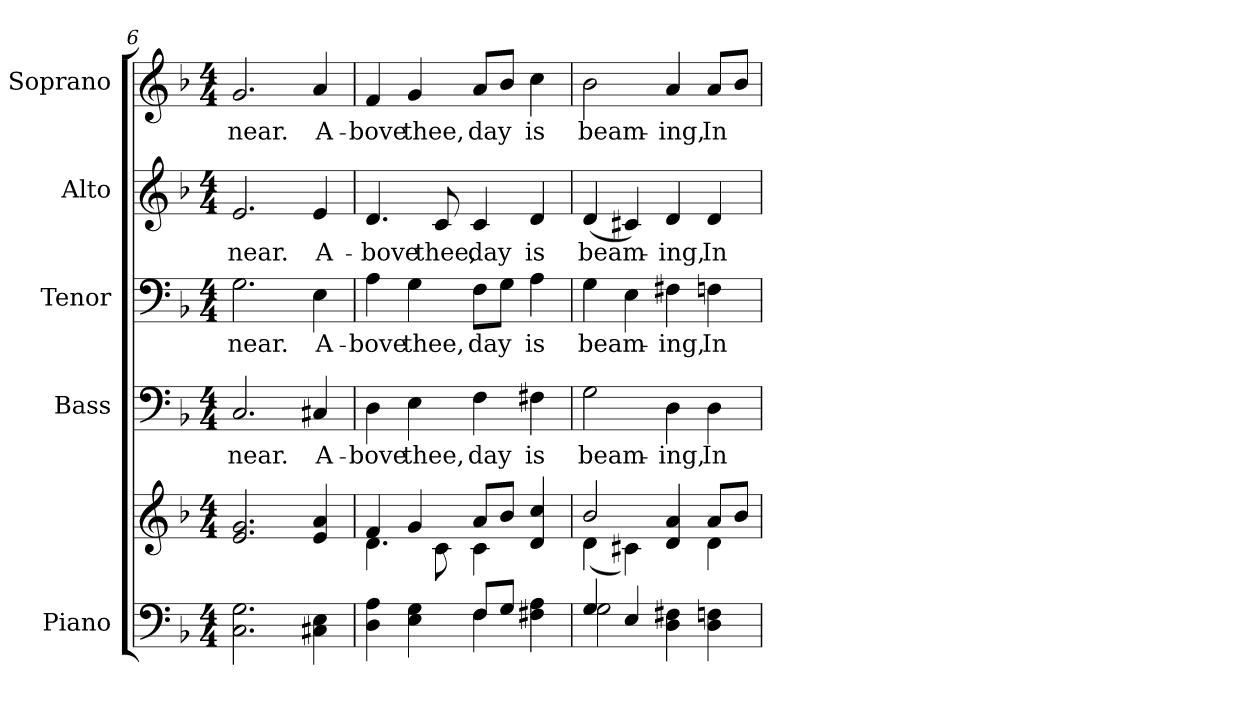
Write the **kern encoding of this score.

**kern	**kern	**kern	**text	**kern	**text	**kern	**text	**kern	**text
*part5	*part5	*part4	*part4	*part3	*part3	*part2	*part2	*part1	*part1
*staff6	*staff5	*staff4	*staff4	*staff3	*staff3	*staff2	*staff2	*staff1	*staff1
*I"Piano	*	*I"Bass	*	*I"Tenor	*	*I"Alto	*	*I"Soprano	*
*I'Pno.	*	*I'B.	*	*I'T.	*	*I'A.	*	*I'S.	*
*clefF4	*clefG2	*clefF4	*	*clefF4	*	*clefG2	*	*clefG2	*
*k[b-]	*k[b-]	*k[b-]	*	*k[b-]	*	*k[b-]	*	*k[b-]	*
*F:	*F:	*F:	*	*F:	*	*F:	*	*F:	*
*M4/4	*M4/4	*M4/4	*	*M4/4	*	*M4/4	*	*M4/4	*
=6	=6	=6	=6	=6	=6	=6	=6	=6	=6
!	!	!	!LO:LY:b:color=#000000	!	!	!	!	!	!
!	!	!	!	!	!LO:LY:b:color=#000000	!	!	!	!
!	!	!	!	!	!	!	!LO:LY:b:color=#000000	!	!
!	!	!	!	!	!	!	!	!	!LO:LY:b:color=#000000
2.Ci\ 2.Gi	2.ei/ 2.gi	2.Ci/	near.	2.Gi\	near.	2.ei/	near.	2.gi/	near.
!	!	!	!LO:LY:b:color=#000000	!	!	!	!	!	!
!	!	!	!	!	!LO:LY:b:color=#000000	!	!	!	!
!	!	!	!	!	!	!	!LO:LY:b:color=#000000	!	!
!	!	!	!	!	!	!	!	!	!LO:LY:b:color=#000000
4C#Xi\ 4Ei	4ei/ 4ai	4C#Xi/	A-	4Ei\	A-	4ei/	A-	4ai/	A-
!!LO:PB:g=z
=7	=7	=7	=7	=7	=7	=7	=7	=7	=7
*^	*^	*	*	*	*	*	*	*	*
!	!	!	!	!	!LO:LY:b:color=#000000	!	!	!	!	!	!
!	!	!	!	!	!	!	!LO:LY:b:color=#000000	!	!	!	!
!	!	!	!	!	!	!	!	!	!LO:LY:b:color=#000000	!	!
!	!	!	!	!	!	!	!	!	!	!	!LO:LY:b:color=#000000
4Di\ 4Ai	2ryy	4fi/	4.di\	4Di\	-bove	4Ai\	-bove	4.di/	-bove	4fi/	-bove
!	!	!	!	!	!LO:LY:b:color=#000000	!	!	!	!	!	!
!	!	!	!	!	!	!	!LO:LY:b:color=#000000	!	!	!	!
!	!	!	!	!	!	!	!	!	!	!	!LO:LY:b:color=#000000
4Ei\ 4Gi	.	4gi/	.	4Ei\	thee,	4Gi\	thee,	.	.	4gi/	thee,
!	!	!	!	!	!	!	!	!	!LO:LY:b:color=#000000	!	!
.	.	.	8ci\	.	.	.	.	8ci/	thee,	.	.
!	!	!	!	!	!LO:LY:b:color=#000000	!	!	!	!	!	!
!	!	!	!	!	!	!	!LO:LY:b:color=#000000	!	!	!	!
!	!	!	!	!	!	!	!	!	!LO:LY:b:color=#000000	!	!
!	!	!	!	!	!	!	!	!	!	!	!LO:LY:b:color=#000000
8Fi/L	4Fi\	8ai/L	4ci\	4Fi\	day	8Fi\L	day	4ci/	day	8ai/L	day
8Gi/J	.	8b-i/J	.	.	.	8Gi\J	.	.	.	8b-i/J	.
!	!	!	!	!	!LO:LY:b:color=#000000	!	!	!	!	!	!
!	!	!	!	!	!	!	!LO:LY:b:color=#000000	!	!	!	!
!	!	!	!	!	!	!	!	!	!LO:LY:b:color=#000000	!	!
!	!	!	!	!	!	!	!	!	!	!	!LO:LY:b:color=#000000
4F#Xi\ 4Ai	4ryy	4di/ 4cci	4ryy	4F#Xi\	is	4Ai\	is	4di/	is	4cci\	is
=8	=8	=8	=8	=8	=8	=8	=8	=8	=8	=8	=8
!	!	!	!	!	!LO:LY:b:color=#000000	!	!	!	!	!	!
!	!	!	!	!	!	!	!LO:LY:b:color=#000000	!	!	!	!
!	!	!	!	!	!	!	!	!	!LO:LY:b:color=#000000	!	!
!	!	!	!	!	!	!	!	!	!	!	!LO:LY:b:color=#000000
4Gi/	2Gi\	2b-i/	(4di\	2Gi\	beam-	4Gi\	beam-	(4di/	beam-	2b-i\	beam-
4Ei/	.	.	4c#Xi\)	.	.	4Ei\	.	4c#Xi/)	.	.	.
!	!	!	!	!	!LO:LY:b:color=#000000	!	!	!	!	!	!
!	!	!	!	!	!	!	!LO:LY:b:color=#000000	!	!	!	!
!	!	!	!	!	!	!	!	!	!LO:LY:b:color=#000000	!	!
!	!	!	!	!	!	!	!	!	!	!	!LO:LY:b:color=#000000
4Di\ 4F#Xi	2ryy	4di/ 4ai	4ryy	4Di\	-ing,	4F#Xi\	-ing,	4di/	-ing,	4ai/	-ing,
!	!	!	!	!	!LO:LY:b:color=#000000	!	!	!	!	!	!
!	!	!	!	!	!	!	!LO:LY:b:color=#000000	!	!	!	!
!	!	!	!	!	!	!	!	!	!LO:LY:b:color=#000000	!	!
!	!	!	!	!	!	!	!	!	!	!	!LO:LY:b:color=#000000
4Di\ 4Fni	.	8ai/L	4di\	4Di\	In	4Fni\	In	4di/	In	8ai/L	In
.	.	8b-i/J	.	.	.	.	.	.	.	8b-i/J	.
*v	*v	*	*	*	*	*	*	*	*	*	*
*	*v	*v	*	*	*	*	*	*	*	*
=	=	=	=	=	=	=	=	=	=
*-	*-	*-	*-	*-	*-	*-	*-	*-	*-
